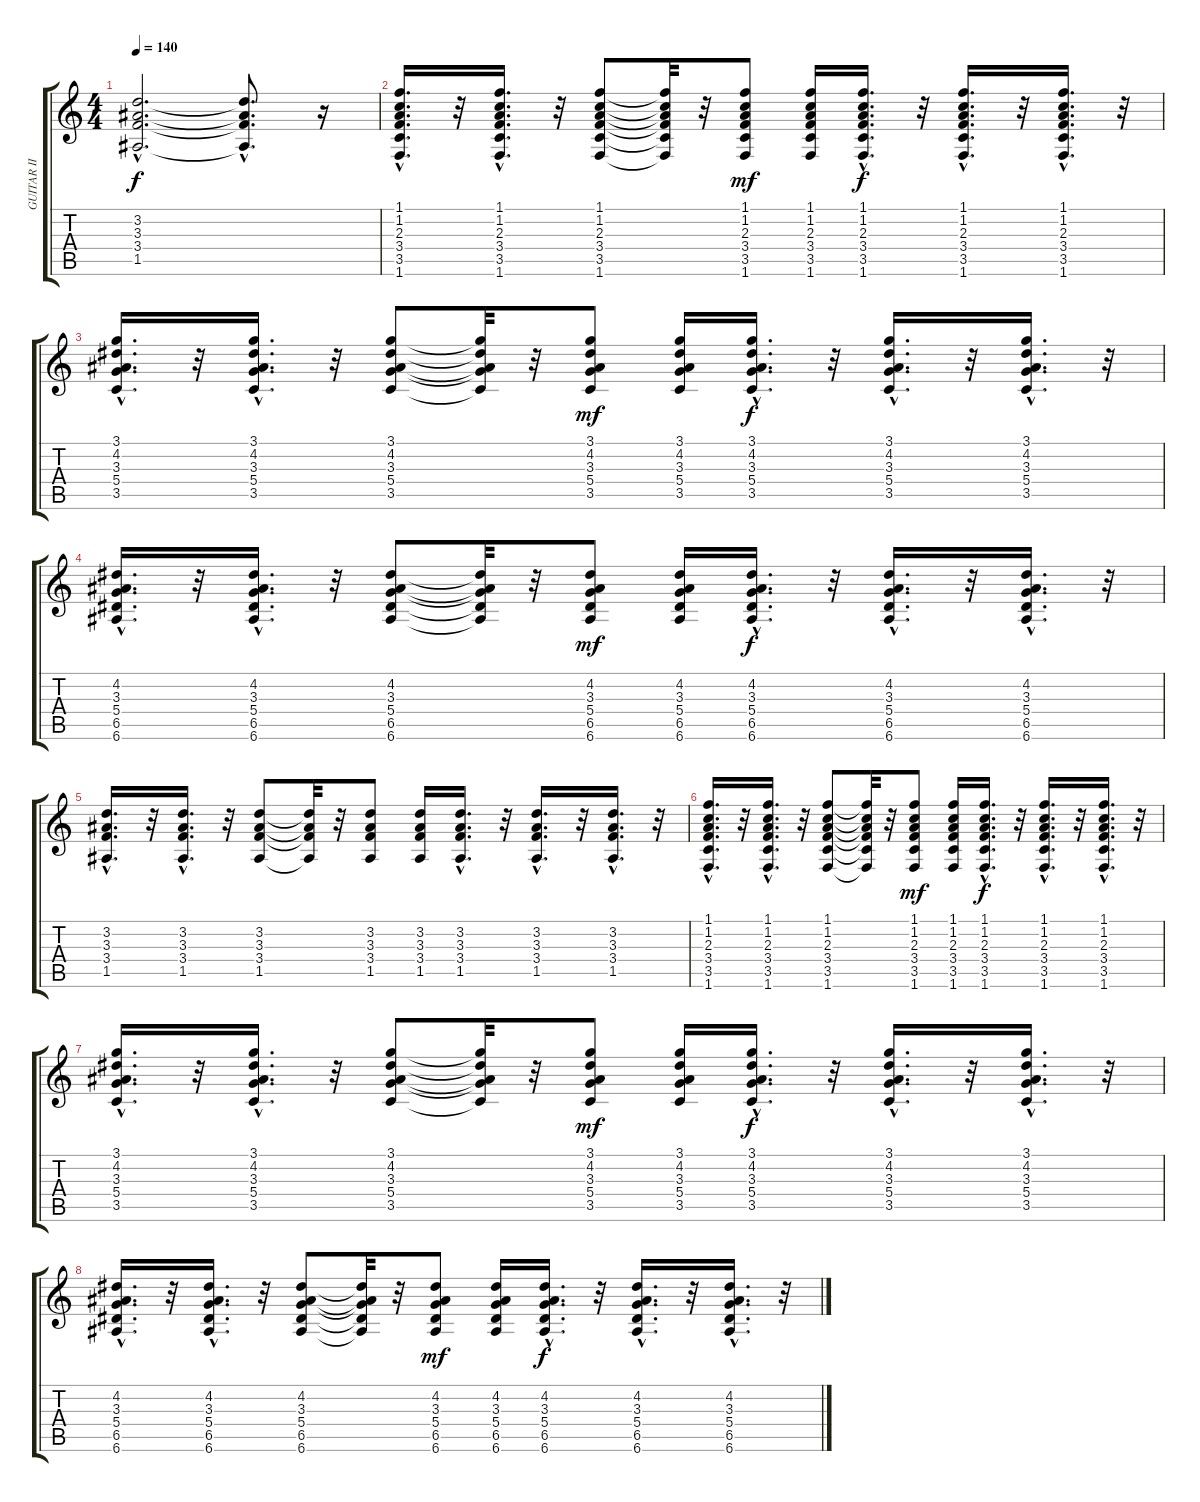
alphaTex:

\track ("GUITAR II" "GUITAR II") {instrument acousticguitarsteel}
\staff {score tabs}
\tuning (E4 B3 G3 D3 A2 E2) {hide}
\ts (4 4)
\tempo 140
\clef g2
\ks c
(3.2{hac t} 3.3{hac t} 3.4{hac t} 1.5{hac t}).2{d dy f} (3.2{hac t} 3.3{hac t} 3.4{hac t} 1.5{hac t}).8{d} r.16 |
(1.1{hac} 1.2{hac} 2.3{hac} 3.4{hac} 3.5{hac} 1.6{hac}).16{d balance 8 instrument acousticguitarsteel} r.32 (1.1{hac} 1.2{hac} 2.3{hac} 3.4{hac} 3.5{hac} 1.6{hac}).16{d} r.32 (1.1 1.2 2.3 3.4 3.5 1.6).8 (1.1{t} 1.2{t} 2.3{t} 3.4{t} 3.5{t} 1.6{t}).32 r.32 (1.1 1.2 2.3 3.4 3.5 1.6).8{dy mf} (1.1 1.2 2.3 3.4 3.5 1.6).16 (1.1{hac} 1.2{hac} 2.3{hac} 3.4{hac} 3.5{hac} 1.6{hac}).16{d dy f} r.32 (1.1{hac} 1.2{hac} 2.3{hac} 3.4{hac} 3.5{hac} 1.6{hac}).16{d} r.32 (1.1{hac} 1.2{hac} 2.3{hac} 3.4{hac} 3.5{hac} 1.6{hac}).16{d} r.32 |
(3.1{hac} 4.2{hac} 3.3{hac} 5.4{hac} 3.5{hac}).16{d} r.32 (3.1{hac} 4.2{hac} 3.3{hac} 5.4{hac} 3.5{hac}).16{d} r.32 (3.1 4.2 3.3 5.4 3.5).8 (3.1{t} 4.2{t} 3.3{t} 5.4{t} 3.5{t}).32 r.32 (3.1 4.2 3.3 5.4 3.5).8{dy mf} (3.1 4.2 3.3 5.4 3.5).16 (3.1{hac} 4.2{hac} 3.3{hac} 5.4{hac} 3.5{hac}).16{d dy f} r.32 (3.1{hac} 4.2{hac} 3.3{hac} 5.4{hac} 3.5{hac}).16{d} r.32 (3.1{hac} 4.2{hac} 3.3{hac} 5.4{hac} 3.5{hac}).16{d} r.32 |
(4.2{hac} 3.3{hac} 5.4{hac} 6.5{hac} 6.6{hac}).16{d} r.32 (4.2{hac} 3.3{hac} 5.4{hac} 6.5{hac} 6.6{hac}).16{d} r.32 (4.2 3.3 5.4 6.5 6.6).8 (4.2{t} 3.3{t} 5.4{t} 6.5{t} 6.6{t}).32 r.32 (4.2 3.3 5.4 6.5 6.6).8{dy mf} (4.2 3.3 5.4 6.5 6.6).16 (4.2{hac} 3.3{hac} 5.4{hac} 6.5{hac} 6.6{hac}).16{d dy f} r.32 (4.2{hac} 3.3{hac} 5.4{hac} 6.5{hac} 6.6{hac}).16{d} r.32 (4.2{hac} 3.3{hac} 5.4{hac} 6.5{hac} 6.6{hac}).16{d} r.32 |
(3.2{hac} 3.3{hac} 3.4{hac} 1.5{hac}).16{d} r.32 (3.2{hac} 3.3{hac} 3.4{hac} 1.5{hac}).16{d} r.32 (3.2 3.3 3.4 1.5).8 (3.2{t} 3.3{t} 3.4{t} 1.5{t}).32 r.32 (3.2 3.3 3.4 1.5).8 (3.2 3.3 3.4 1.5).16 (3.2{hac} 3.3{hac} 3.4{hac} 1.5{hac}).16{d} r.32 (3.2{hac} 3.3{hac} 3.4{hac} 1.5{hac}).16{d} r.32 (3.2{hac} 3.3{hac} 3.4{hac} 1.5{hac}).16{d} r.32 |
(1.1{hac} 1.2{hac} 2.3{hac} 3.4{hac} 3.5{hac} 1.6{hac}).16{d} r.32 (1.1{hac} 1.2{hac} 2.3{hac} 3.4{hac} 3.5{hac} 1.6{hac}).16{d} r.32 (1.1 1.2 2.3 3.4 3.5 1.6).8 (1.1{t} 1.2{t} 2.3{t} 3.4{t} 3.5{t} 1.6{t}).32 r.32 (1.1 1.2 2.3 3.4 3.5 1.6).8{dy mf} (1.1 1.2 2.3 3.4 3.5 1.6).16 (1.1{hac} 1.2{hac} 2.3{hac} 3.4{hac} 3.5{hac} 1.6{hac}).16{d dy f} r.32 (1.1{hac} 1.2{hac} 2.3{hac} 3.4{hac} 3.5{hac} 1.6{hac}).16{d} r.32 (1.1{hac} 1.2{hac} 2.3{hac} 3.4{hac} 3.5{hac} 1.6{hac}).16{d} r.32 |
(3.1{hac} 4.2{hac} 3.3{hac} 5.4{hac} 3.5{hac}).16{d} r.32 (3.1{hac} 4.2{hac} 3.3{hac} 5.4{hac} 3.5{hac}).16{d} r.32 (3.1 4.2 3.3 5.4 3.5).8 (3.1{t} 4.2{t} 3.3{t} 5.4{t} 3.5{t}).32 r.32 (3.1 4.2 3.3 5.4 3.5).8{dy mf} (3.1 4.2 3.3 5.4 3.5).16 (3.1{hac} 4.2{hac} 3.3{hac} 5.4{hac} 3.5{hac}).16{d dy f} r.32 (3.1{hac} 4.2{hac} 3.3{hac} 5.4{hac} 3.5{hac}).16{d} r.32 (3.1{hac} 4.2{hac} 3.3{hac} 5.4{hac} 3.5{hac}).16{d} r.32 |
(4.2{hac} 3.3{hac} 5.4{hac} 6.5{hac} 6.6{hac}).16{d} r.32 (4.2{hac} 3.3{hac} 5.4{hac} 6.5{hac} 6.6{hac}).16{d} r.32 (4.2 3.3 5.4 6.5 6.6).8 (4.2{t} 3.3{t} 5.4{t} 6.5{t} 6.6{t}).32 r.32 (4.2 3.3 5.4 6.5 6.6).8{dy mf} (4.2 3.3 5.4 6.5 6.6).16 (4.2{hac} 3.3{hac} 5.4{hac} 6.5{hac} 6.6{hac}).16{d dy f} r.32 (4.2{hac} 3.3{hac} 5.4{hac} 6.5{hac} 6.6{hac}).16{d} r.32 (4.2{hac} 3.3{hac} 5.4{hac} 6.5{hac} 6.6{hac}).16{d} r.32
